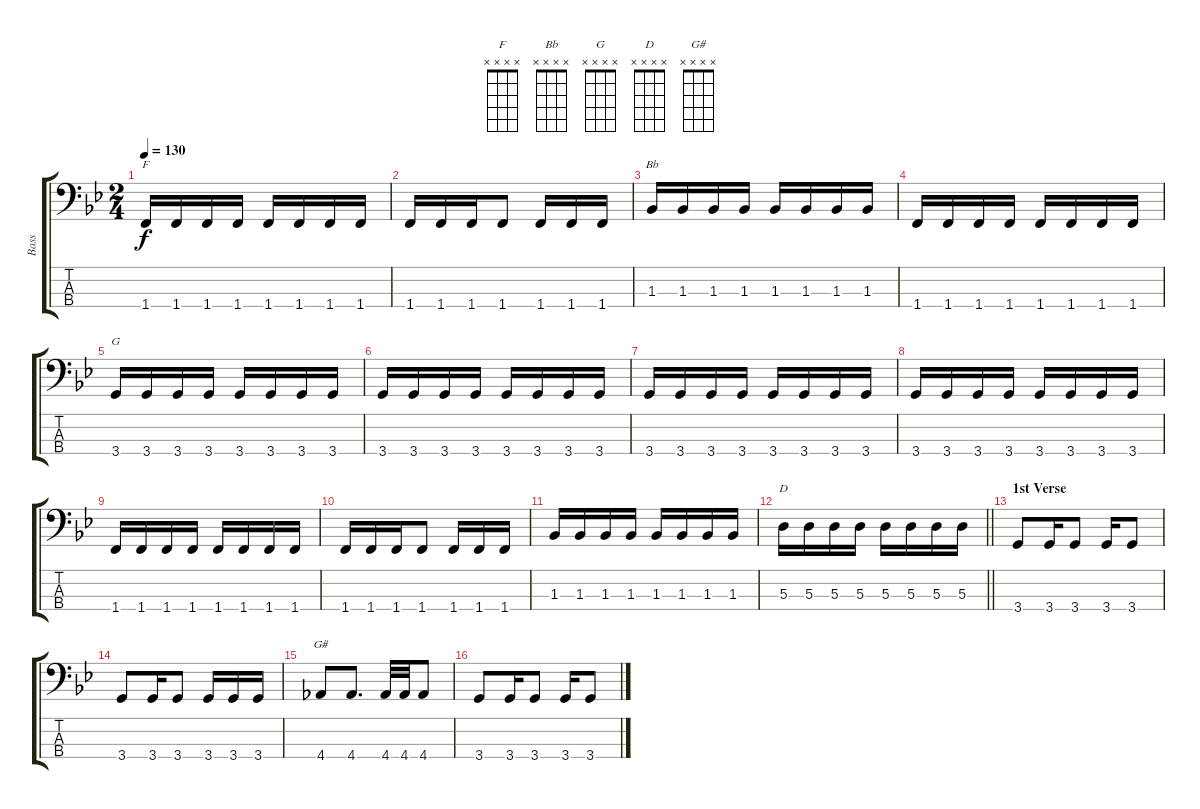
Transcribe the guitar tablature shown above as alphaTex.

\track ("Bass" "Bass") {instrument electricbassfinger}
\staff {score tabs}
\tuning (G2 D2 A1 E1) {hide}
\chord ("F" x x x x)
\chord ("Bb" x x x x)
\chord ("G" x x x x)
\chord ("D" x x x x)
\chord ("G#" x x x x)
\ts (2 4)
\tempo 130
\clef f4
\ks gminor
1.4.16{ch "F" dy f} 1.4.16 1.4.16 1.4.16 1.4.16 1.4.16 1.4.16 1.4.16 |
1.4.16 1.4.16 1.4.16 1.4.8 1.4.16 1.4.16 1.4.16 |
1.3.16{ch "Bb"} 1.3.16 1.3.16 1.3.16 1.3.16 1.3.16 1.3.16 1.3.16 |
1.4.16 1.4.16 1.4.16 1.4.16 1.4.16 1.4.16 1.4.16 1.4.16 |
3.4.16{ch "G"} 3.4.16 3.4.16 3.4.16 3.4.16 3.4.16 3.4.16 3.4.16 |
3.4.16 3.4.16 3.4.16 3.4.16 3.4.16 3.4.16 3.4.16 3.4.16 |
3.4.16 3.4.16 3.4.16 3.4.16 3.4.16 3.4.16 3.4.16 3.4.16 |
3.4.16 3.4.16 3.4.16 3.4.16 3.4.16 3.4.16 3.4.16 3.4.16 |
1.4.16 1.4.16 1.4.16 1.4.16 1.4.16 1.4.16 1.4.16 1.4.16 |
1.4.16 1.4.16 1.4.16 1.4.8 1.4.16 1.4.16 1.4.16 |
1.3.16 1.3.16 1.3.16 1.3.16 1.3.16 1.3.16 1.3.16 1.3.16 |
\barLineRight lightlight
5.3.16{ch "D"} 5.3.16 5.3.16 5.3.16 5.3.16 5.3.16 5.3.16 5.3.16 |
\section ("" "1st Verse")
3.4.8 3.4.16 3.4.8 3.4.16 3.4.8 |
3.4.8 3.4.16 3.4.8 3.4.16 3.4.16 3.4.16 |
4.4.8{ch "G#"} 4.4.8{d} 4.4.32 4.4.32 4.4.8 |
3.4.8 3.4.16 3.4.8 3.4.16 3.4.8
